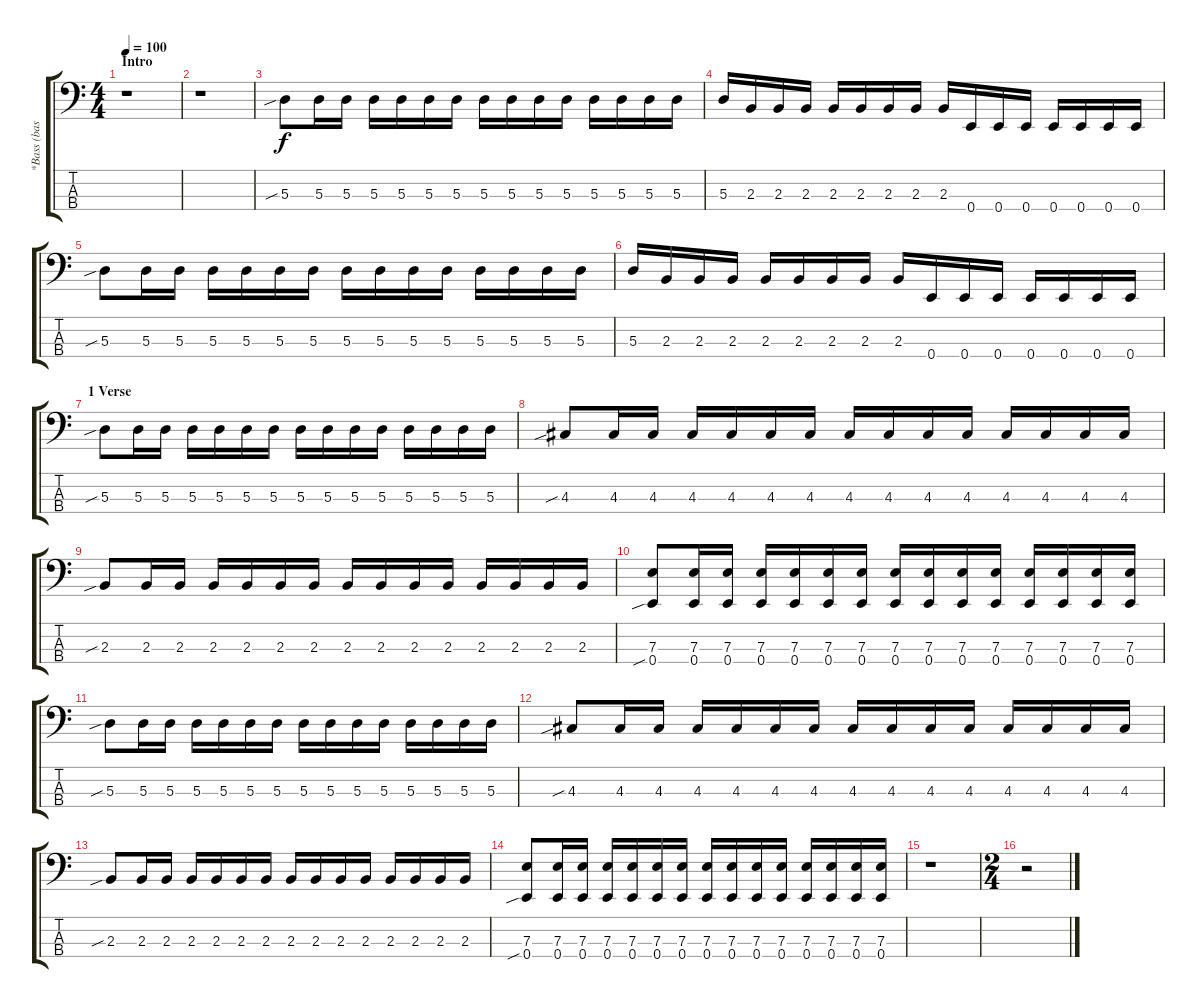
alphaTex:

\track ("*Bass (bass_line)" "*Bass (bas") {instrument electricbasspick}
\staff {score tabs}
\tuning (G2 D2 A1 E1) {hide}
\ts (4 4)
\section ("" "Intro")
\tempo 100
\clef f4
\ks c
r.1{dy f instrument electricbasspick} |
r.1 |
5.3{sib}.8 5.3.16 5.3.16 5.3.16 5.3.16 5.3.16 5.3.16 5.3.16 5.3.16 5.3.16 5.3.16 5.3.16 5.3.16 5.3.16 5.3.16 |
5.3.16 2.3.16 2.3.16 2.3.16 2.3.16 2.3.16 2.3.16 2.3.16 2.3.16 0.4.16 0.4.16 0.4.16 0.4.16 0.4.16 0.4.16 0.4.16 |
5.3{sib}.8 5.3.16 5.3.16 5.3.16 5.3.16 5.3.16 5.3.16 5.3.16 5.3.16 5.3.16 5.3.16 5.3.16 5.3.16 5.3.16 5.3.16 |
5.3.16 2.3.16 2.3.16 2.3.16 2.3.16 2.3.16 2.3.16 2.3.16 2.3.16 0.4.16 0.4.16 0.4.16 0.4.16 0.4.16 0.4.16 0.4.16 |
\section ("" "1 Verse")
5.3{sib}.8 5.3.16 5.3.16 5.3.16 5.3.16 5.3.16 5.3.16 5.3.16 5.3.16 5.3.16 5.3.16 5.3.16 5.3.16 5.3.16 5.3.16 |
4.3{sib}.8 4.3.16 4.3.16 4.3.16 4.3.16 4.3.16 4.3.16 4.3.16 4.3.16 4.3.16 4.3.16 4.3.16 4.3.16 4.3.16 4.3.16 |
2.3{sib}.8 2.3.16 2.3.16 2.3.16 2.3.16 2.3.16 2.3.16 2.3.16 2.3.16 2.3.16 2.3.16 2.3.16 2.3.16 2.3.16 2.3.16 |
(7.3 0.4{sib}).8 (7.3 0.4).16 (7.3 0.4).16 (7.3 0.4).16 (7.3 0.4).16 (7.3 0.4).16 (7.3 0.4).16 (7.3 0.4).16 (7.3 0.4).16 (7.3 0.4).16 (7.3 0.4).16 (7.3 0.4).16 (7.3 0.4).16 (7.3 0.4).16 (7.3 0.4).16 |
5.3{sib}.8 5.3.16 5.3.16 5.3.16 5.3.16 5.3.16 5.3.16 5.3.16 5.3.16 5.3.16 5.3.16 5.3.16 5.3.16 5.3.16 5.3.16 |
4.3{sib}.8 4.3.16 4.3.16 4.3.16 4.3.16 4.3.16 4.3.16 4.3.16 4.3.16 4.3.16 4.3.16 4.3.16 4.3.16 4.3.16 4.3.16 |
2.3{sib}.8 2.3.16 2.3.16 2.3.16 2.3.16 2.3.16 2.3.16 2.3.16 2.3.16 2.3.16 2.3.16 2.3.16 2.3.16 2.3.16 2.3.16 |
(7.3 0.4{sib}).8 (7.3 0.4).16 (7.3 0.4).16 (7.3 0.4).16 (7.3 0.4).16 (7.3 0.4).16 (7.3 0.4).16 (7.3 0.4).16 (7.3 0.4).16 (7.3 0.4).16 (7.3 0.4).16 (7.3 0.4).16 (7.3 0.4).16 (7.3 0.4).16 (7.3 0.4).16 |
r.1 |
\ts (2 4)
r.2
